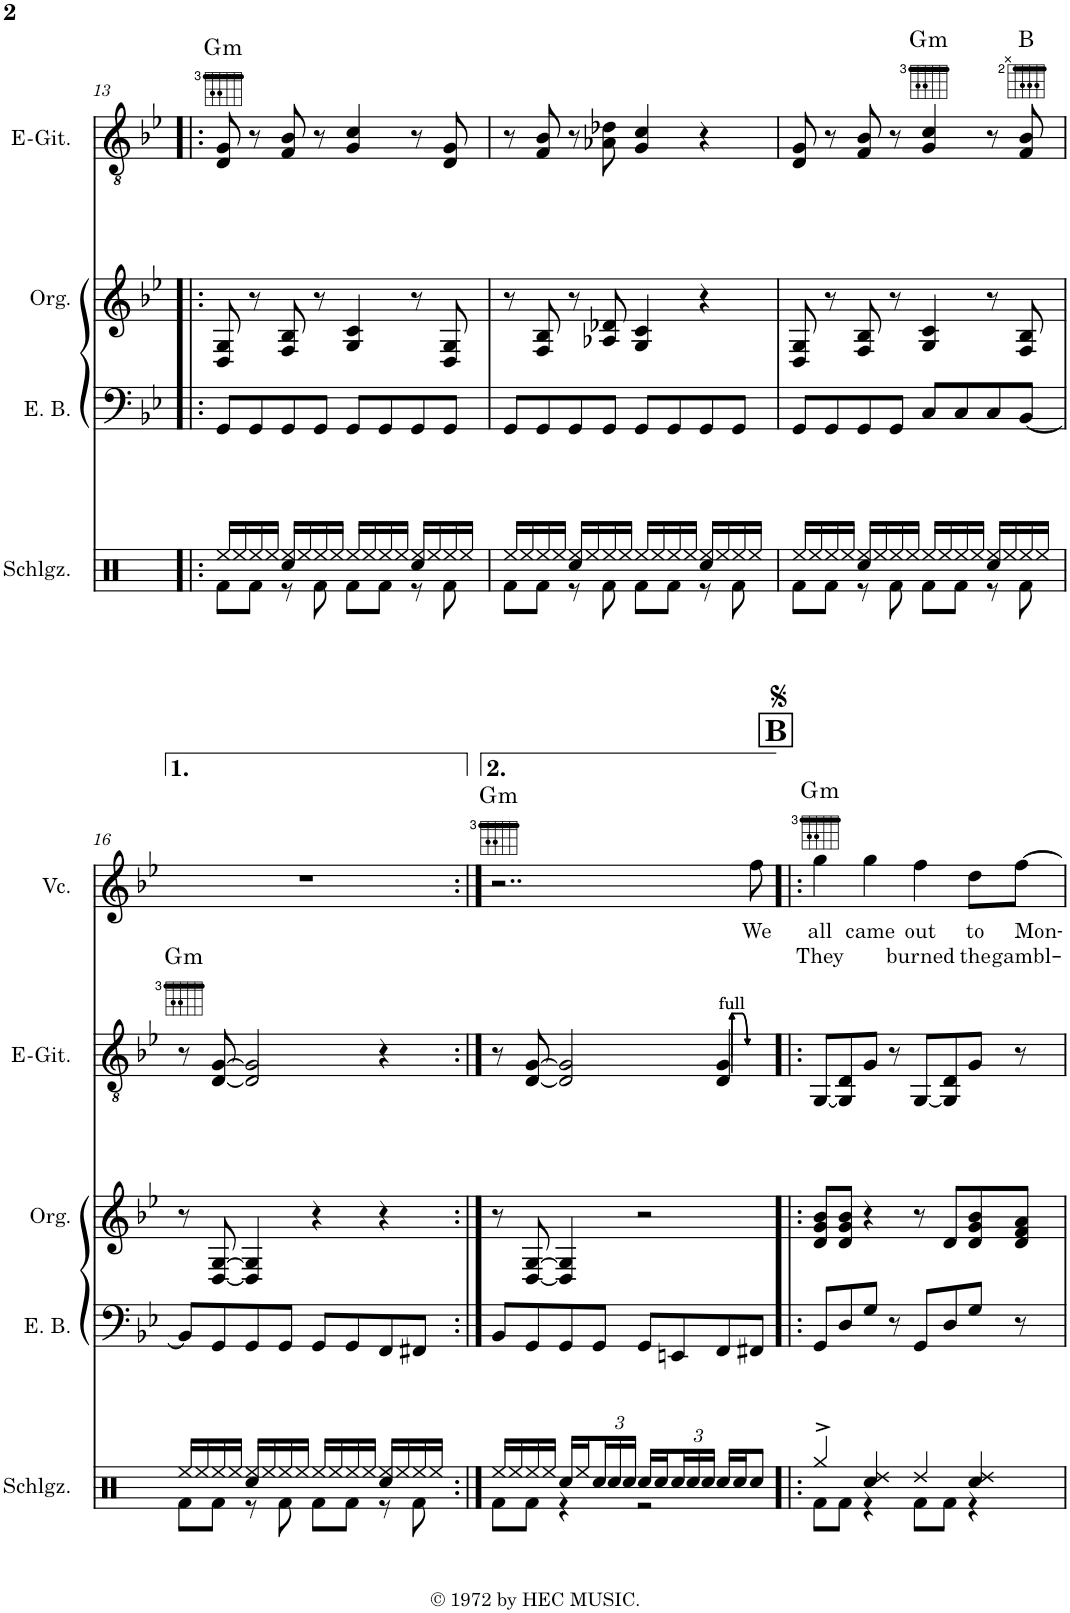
**kern	**kern	**kern	**harte	**kern	**text	**text	**harte
*part4	*part3	*part2	*part2	*part1	*part1	*part1	*part1
*staff4	*staff3	*staff2	*	*staff1	*staff1	*staff1	*
*I"Elektrischer Bass	*I"Orgel	*I"Elektrische Gitarre	*	*I"Vocals	*	*	*
*I'E. B.	*I'Org.	*I'E-Git.	*	*I'Vc.	*	*	*
!!LO:PB:g=z
*clefF4	*clefG2	*clefGv2	*	*clefG2	*	*	*
*Trd7c12	*	*	*	*	*	*	*
*k[b-e-]	*k[b-e-]	*k[b-e-]	*	*k[b-e-]	*	*	*
*M4/4	*M4/4	*M4/4	*	*M4/4	*	*	*
*met(c)	*met(c)	*met(c)	*	*met(c)	*	*	*
=13!|:	=13!|:	=13!|:	=13!|:	=13!|:	=13!|:	=13!|:	=13!|:
!	!	!	!LO:H:kt=m	!	!	!	!
8GG/L	8D/ 8G/	8D/ 8G/	G:min	1r	.	.	.
8GG/	8r	8r	.	.	.	.	.
8GG/	8F/ 8B-/	8F/ 8B-/	.	.	.	.	.
8GG/J	8r	8r	.	.	.	.	.
8GG/L	4G/ 4c/	4G/ 4c/	.	.	.	.	.
8GG/	.	.	.	.	.	.	.
8GG/	8r	8r	.	.	.	.	.
8GG/J	8D/ 8G/	8D/ 8G/	.	.	.	.	.
=14	=14	=14	=14	=14	=14	=14	=14
8GG/L	8r	8r	.	1r	.	.	.
8GG/	8F/ 8B-/	8F/ 8B-/	.	.	.	.	.
8GG/	8r	8r	.	.	.	.	.
8GG/J	8A-X/ 8d-X/	8A-X\ 8d-X\	.	.	.	.	.
8GG/L	4G/ 4c/	4G/ 4c/	.	.	.	.	.
8GG/	.	.	.	.	.	.	.
8GG/	4r	4r	.	.	.	.	.
8GG/J	.	.	.	.	.	.	.
=15	=15	=15	=15	=15	=15	=15	=15
8GG/L	8D/ 8G/	8D/ 8G/	.	1r	.	.	.
8GG/	8r	8r	.	.	.	.	.
8GG/	8F/ 8B-/	8F/ 8B-/	.	.	.	.	.
8GG/J	8r	8r	.	.	.	.	.
!	!	!	!LO:H:kt=m	!	!	!	!
8C/L	4G/ 4c/	4G/ 4c/	G:min	.	.	.	.
8C/	.	.	.	.	.	.	.
8C/	8r	8r	.	.	.	.	.
[8BB-/J	8F/ 8B-/	8F/ 8B-/	B:maj	.	.	.	.
!!LO:LB:g=z
=16	=16	=16	=16	=16	=16	=16	=16
!	!	!	!LO:H:kt=m	!	!	!	!
8BB-/L]	8r	8r	G:min	1r	.	.	.
8GG/	[8D/ [8G/	[8D/ [8G/	.	.	.	.	.
8GG/	4D/] 4G/]	2D/] 2G/]	.	.	.	.	.
8GG/J	.	.	.	.	.	.	.
8GG/L	4r	.	.	.	.	.	.
8GG/	.	.	.	.	.	.	.
8FF/	4r	4r	.	.	.	.	.
8FF#X/J	.	.	.	.	.	.	.
=17:|!	=17:|!	=17:|!	=17:|!	=17:|!	=17:|!	=17:|!	=17:|!
!	!	!	!	!	!	!	!LO:H:kt=m
8BB-/L	8r	8r	.	2..r	.	.	G:min
8GG/	[8D/ [8G/	[8D/ [8G/	.	.	.	.	.
8GG/	4D/] 4G/]	2D/] 2G/]	.	.	.	.	.
8GG/J	.	.	.	.	.	.	.
8GG/L	2r	.	.	.	.	.	.
8EEn/	.	.	.	.	.	.	.
8FF/	.	4D/ 4G/	.	.	.	.	.
!	!	!	!	!	!LO:LY:b	!	!
8FF#X/J	.	.	.	8ff\	We	.	.
!!LO:REH:place=s1:a:B:cj:fs=14:t=B
=18!|:	=18!|:	=18!|:	=18!|:	=18!|:	=18!|:	=18!|:	=18!|:
!	!	!	!	!	!LO:LY:b	!LO:LY:b	!LO:H:kt=m
8GG/L	8d/ 8g/ 8b-/L	[8GG/L	.	4gg\	all	They	G:min
8D/	8d/ 8g/ 8b-/J	8GG/] 8D/	.	.	.	.	.
!	!	!	!	!	!LO:LY:b	!	!
8G/J	4r	8G/J	.	4gg\	came	.	.
8r	.	8r	.	.	.	.	.
!	!	!	!	!	!LO:LY:b	!LO:LY:b	!
8GG/L	8r	[8GG/L	.	4ff\	out	burned	.
8D/	8d/L	8GG/] 8D/	.	.	.	.	.
!	!	!	!	!	!LO:LY:b	!LO:LY:b	!
8G/J	8d/ 8g/ 8b-/	8G/J	.	8dd\L	to	the	.
!	!	!	!	!	!LO:LY:b	!LO:LY:b	!
8r	8d/ 8f/ 8a/J	8r	.	[8ff\J	Mon-	gambl-	.
=	=	=	=	=	=	=	=
*-	*-	*-	*-	*-	*-	*-	*-
